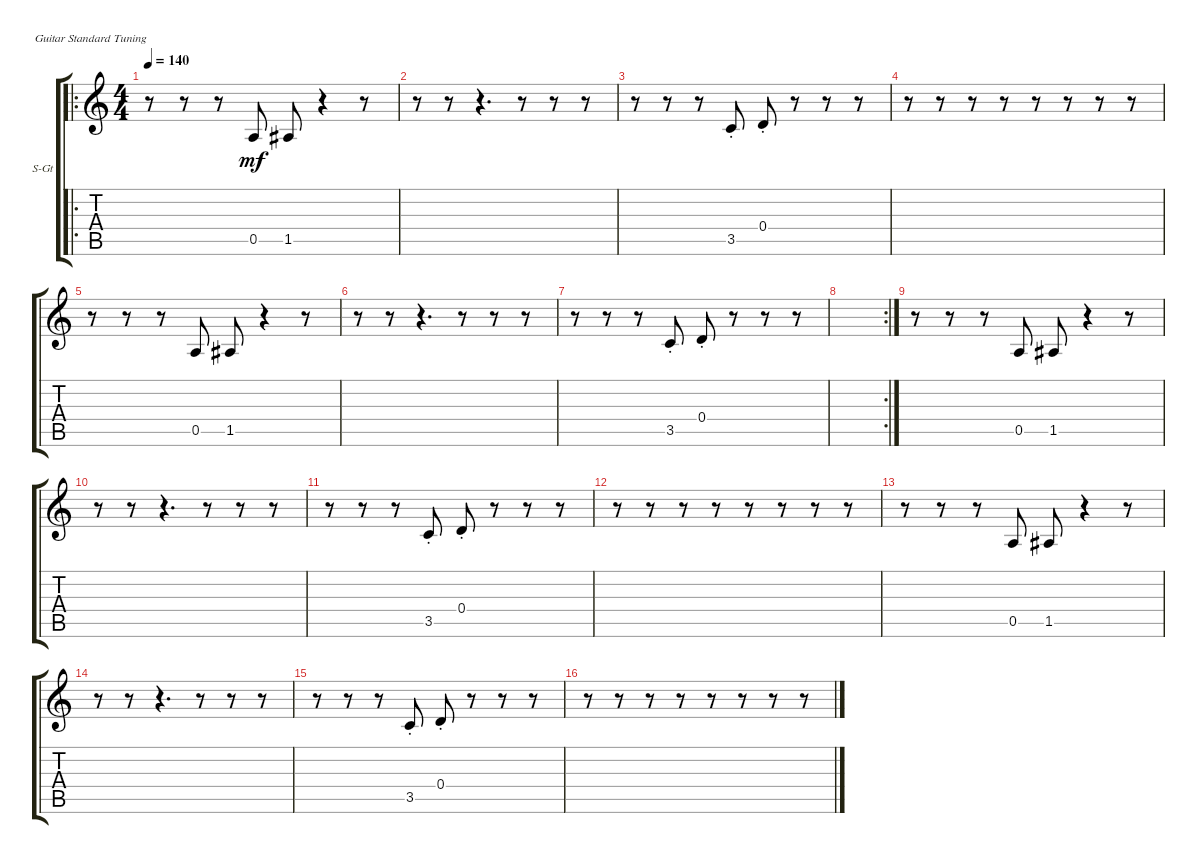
\defaultSystemsLayout 4
\bracketExtendMode groupsimilarinstruments
\firstSystemTrackNameOrientation horizontal
\otherSystemsTrackNameOrientation horizontal
\track ("Steel Guitar" "S-Gt") {instrument acousticguitarsteel}
\staff {score tabs}
\tuning (E4 B3 G3 D3 A2 E2)
\ro
\ts (4 4)
\tempo 140
\clef g2
\ks c
r.8{dy mf} r.8 r.8 0.5.8 1.5.8 r.4 r.8 |
r.8 r.8 r.4{d} r.8 r.8 r.8 |
r.8 r.8 r.8 3.5{st}.8 0.4{st}.8 r.8 r.8 r.8 |
r.8 r.8 r.8 r.8 r.8 r.8 r.8 r.8 |
r.8 r.8 r.8 0.5.8 1.5.8 r.4 r.8 |
r.8 r.8 r.4{d} r.8 r.8 r.8 |
r.8 r.8 r.8 3.5{st}.8 0.4{st}.8 r.8 r.8 r.8 |
\rc 2
|
r.8 r.8 r.8 0.5.8 1.5.8 r.4 r.8 |
r.8 r.8 r.4{d} r.8 r.8 r.8 |
r.8 r.8 r.8 3.5{st}.8 0.4{st}.8 r.8 r.8 r.8 |
r.8 r.8 r.8 r.8 r.8 r.8 r.8 r.8 |
r.8 r.8 r.8 0.5.8 1.5.8 r.4 r.8 |
r.8 r.8 r.4{d} r.8 r.8 r.8 |
r.8 r.8 r.8 3.5{st}.8 0.4{st}.8 r.8 r.8 r.8 |
r.8 r.8 r.8 r.8 r.8 r.8 r.8 r.8
